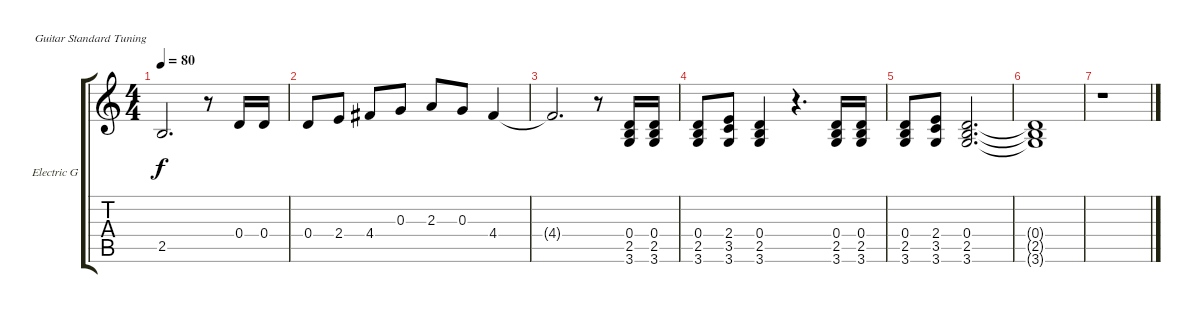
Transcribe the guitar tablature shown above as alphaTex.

\defaultSystemsLayout 4
\bracketExtendMode groupsimilarinstruments
\firstSystemTrackNameOrientation horizontal
\otherSystemsTrackNameOrientation horizontal
\track ("Electric Guitar" "Electric G") {instrument electricguitarclean}
\staff {score tabs}
\tuning (E4 B3 G3 D3 A2 E2)
\ts (4 4)
\tempo 80
\clef g2
\ks c
2.5{t}.2{d dy f} r.8 0.4.16 0.4.16 |
0.4.8 2.4.8 4.4.8 0.3.8 2.3.8 0.3.8 4.4.4 |
4.4{t}.2{d} r.8 (0.4 2.5 3.6).16 (0.4 2.5 3.6).16 |
(0.4 2.5 3.6).8 (2.4 3.5 3.6).8 (0.4 2.5 3.6).4 r.4{d} (0.4 2.5 3.6).16 (0.4 2.5 3.6).16 |
(0.4 2.5 3.6).8 (2.4 3.5 3.6).8 (0.4 2.5 3.6).2{d} |
(0.4{t} 2.5{t} 3.6{t}).1 |
r.1
